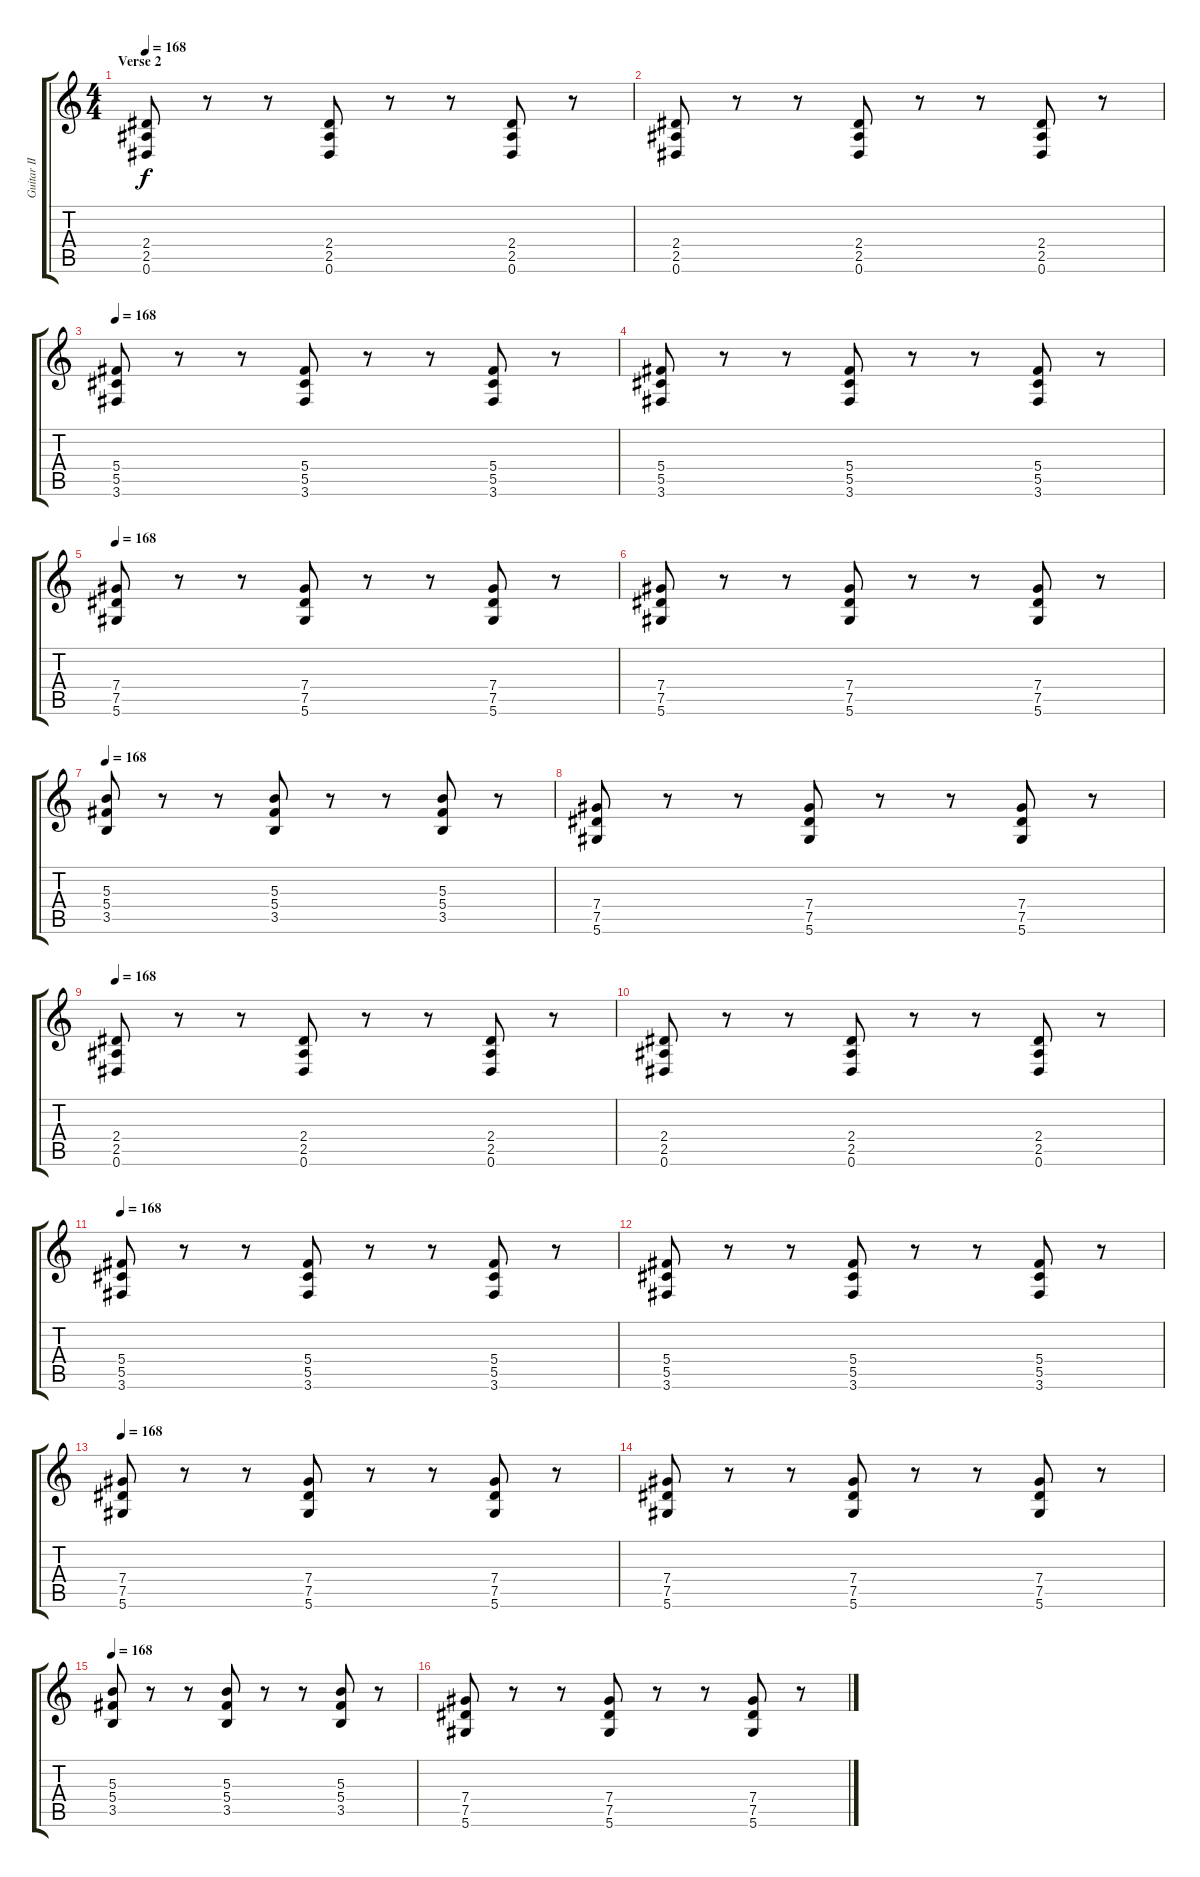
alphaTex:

\track ("Guitar II" "Guitar II") {instrument acousticguitarsteel}
\staff {score tabs}
\tuning (Eb4 Bb3 Gb3 Db3 Ab2 Eb2) {hide}
\ts (4 4)
\section ("" "Verse 2")
\tempo 168
\clef g2
\ks c
(2.4 2.5 0.6).8{dy f volume 13 instrument distortionguitar} r.8 r.8 (2.4 2.5 0.6).8 r.8 r.8 (2.4 2.5 0.6).8 r.8 |
(2.4 2.5 0.6).8 r.8 r.8 (2.4 2.5 0.6).8 r.8 r.8 (2.4 2.5 0.6).8 r.8 |
\tempo 168
(5.4 5.5 3.6).8 r.8 r.8 (5.4 5.5 3.6).8 r.8 r.8 (5.4 5.5 3.6).8 r.8 |
(5.4 5.5 3.6).8 r.8 r.8 (5.4 5.5 3.6).8 r.8 r.8 (5.4 5.5 3.6).8 r.8 |
\tempo 168
(7.4 7.5 5.6).8 r.8 r.8 (7.4 7.5 5.6).8 r.8 r.8 (7.4 7.5 5.6).8 r.8 |
(7.4 7.5 5.6).8 r.8 r.8 (7.4 7.5 5.6).8 r.8 r.8 (7.4 7.5 5.6).8 r.8 |
\tempo 168
(5.3 5.4 3.5).8 r.8 r.8 (5.3 5.4 3.5).8 r.8 r.8 (5.3 5.4 3.5).8 r.8 |
(7.4 7.5 5.6).8 r.8 r.8 (7.4 7.5 5.6).8 r.8 r.8 (7.4 7.5 5.6).8 r.8 |
\tempo 168
(2.4 2.5 0.6).8 r.8 r.8 (2.4 2.5 0.6).8 r.8 r.8 (2.4 2.5 0.6).8 r.8 |
(2.4 2.5 0.6).8 r.8 r.8 (2.4 2.5 0.6).8 r.8 r.8 (2.4 2.5 0.6).8 r.8 |
\tempo 168
(5.4 5.5 3.6).8 r.8 r.8 (5.4 5.5 3.6).8 r.8 r.8 (5.4 5.5 3.6).8 r.8 |
(5.4 5.5 3.6).8 r.8 r.8 (5.4 5.5 3.6).8 r.8 r.8 (5.4 5.5 3.6).8 r.8 |
\tempo 168
(7.4 7.5 5.6).8 r.8 r.8 (7.4 7.5 5.6).8 r.8 r.8 (7.4 7.5 5.6).8 r.8 |
(7.4 7.5 5.6).8 r.8 r.8 (7.4 7.5 5.6).8 r.8 r.8 (7.4 7.5 5.6).8 r.8 |
\tempo 168
(5.3 5.4 3.5).8 r.8 r.8 (5.3 5.4 3.5).8 r.8 r.8 (5.3 5.4 3.5).8 r.8 |
(7.4 7.5 5.6).8 r.8 r.8 (7.4 7.5 5.6).8 r.8 r.8 (7.4 7.5 5.6).8 r.8
